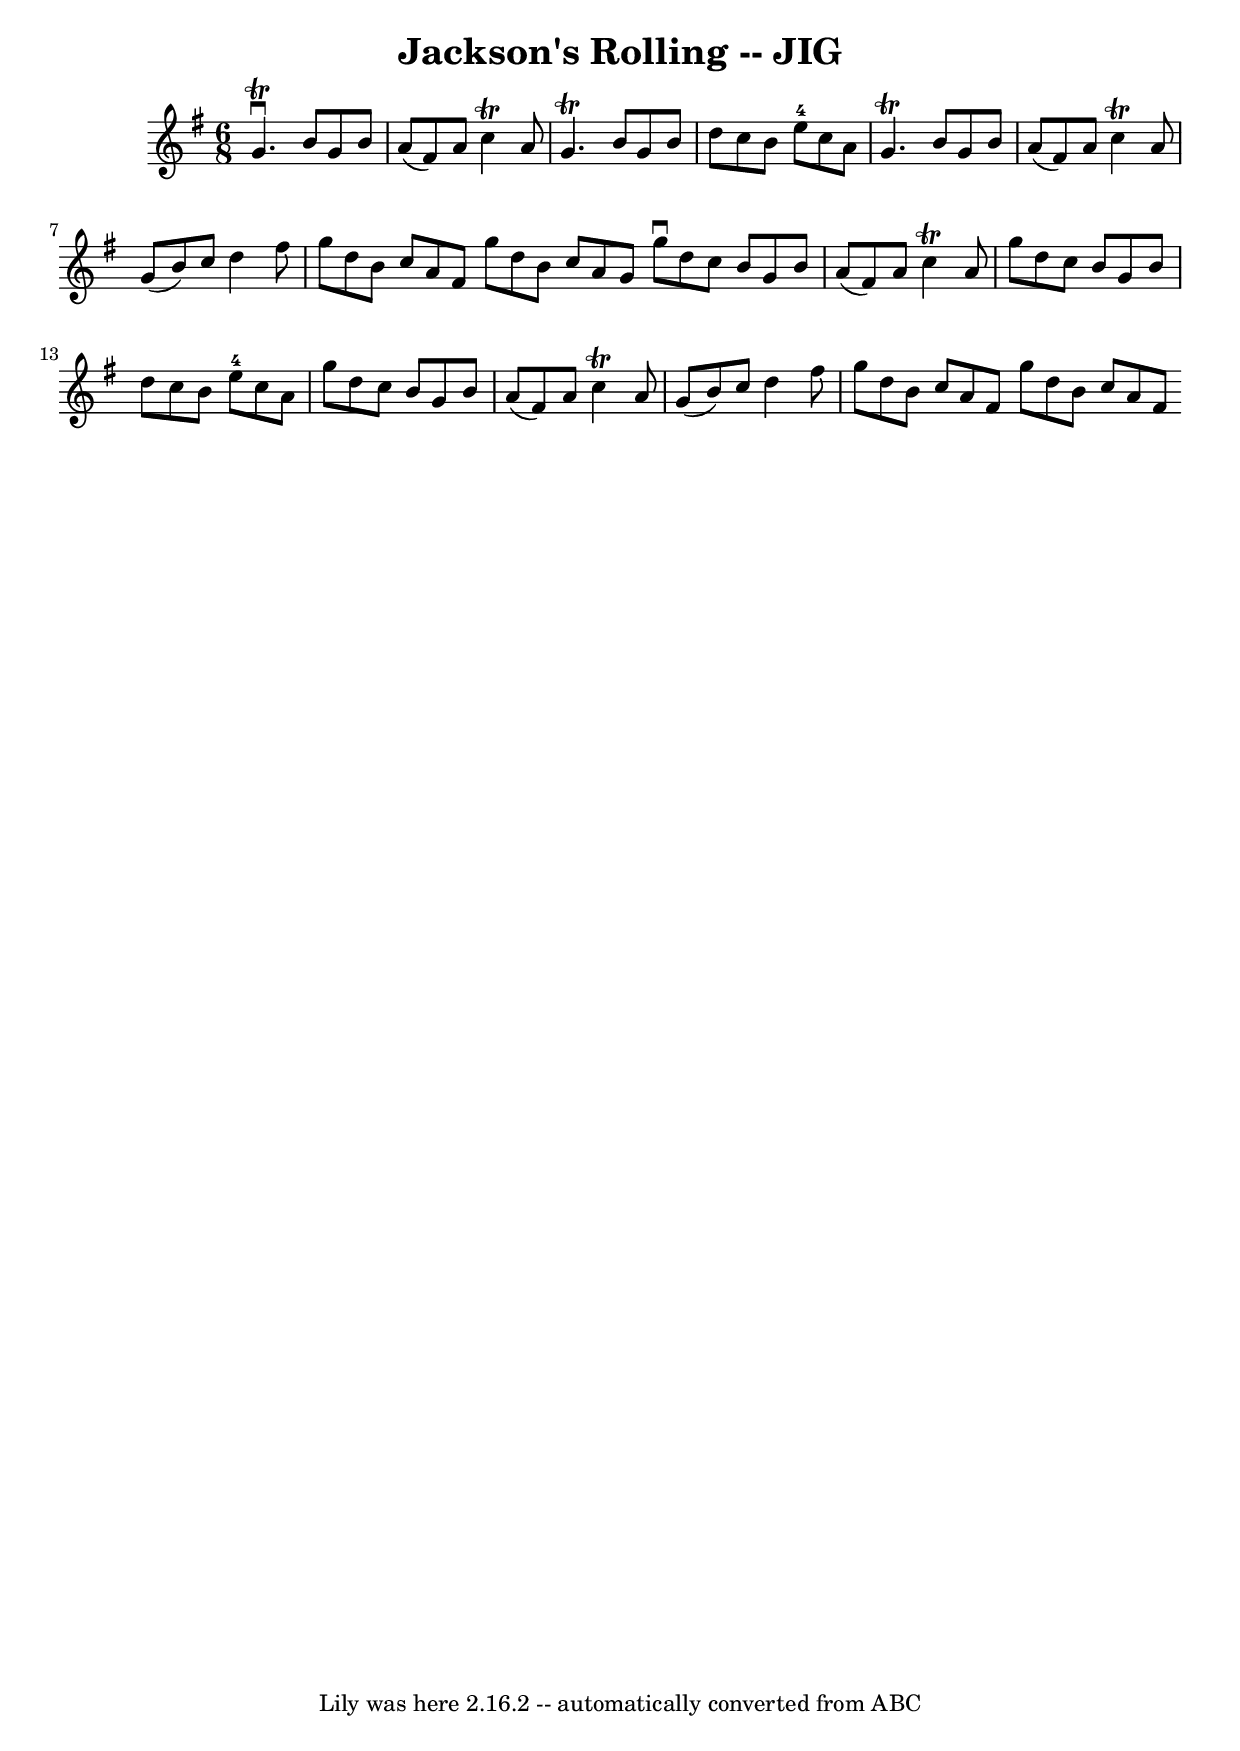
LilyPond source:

\version "2.16.2"
\include "Mammoth.ily"
\header {
  %% book = "Ryan's Mammoth Collection of Fiddle Tunes"
 crossRefNumber = "1"
 footnotes = ""
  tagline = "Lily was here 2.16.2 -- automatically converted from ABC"
  title = "Jackson's Rolling -- JIG"

}
voicedefault =  {


  \time 6/8 
  \key g \major g'4.^\trill^\downbow b'8 g'8 b'8     |
 a'8 (fis'8) a'8 c''4^\trill a'8     |
 g'4.^\trill b'8 g'8 b'8     |
 d''8 c''8 b'8 e''8-4 c''8 a'8    |  |
 g'4.^\trill b'8 g'8 b'8    |
 a'8 (fis'8) a'8 c''4^\trill a'8     |
 g'8 (b'8) c''8 d''4 fis''8     |
 g''8 d''8 b'8 c''8 a'8 fis'8    \bar ":|" g''8 d''8 b'8 c''8 a'8 g'8    \bar " |."        \bar "|:" g''8^\downbow d''8 c''8 b'8 g'8 b'8     |
 a'8 (fis'8) a'8 c''4^\trill a'8     |
 g''8 d''8 c''8 b'8 g'8 b'8     |
 d''8 c''8 b'8 e''8-4 c''8 a'8    |  |
 g''8 d''8 c''8 b'8 g'8 b'8     |
 a'8 (fis'8) a'8 c''4^\trill a'8    |
 g'8 (b'8) c''8 d''4 fis''8     |
 g''8 d''8 b'8 c''8 a'8 fis'8    \bar ": |" g''8 d''8 b'8 c''8 a'8 fis'8    \bar " |."   

}

\score{
  <<

    \context Staff="default"
    {
      \voicedefault 
      
    }

  >>
  \layout {
    
  }
  \midi {
  }

}
